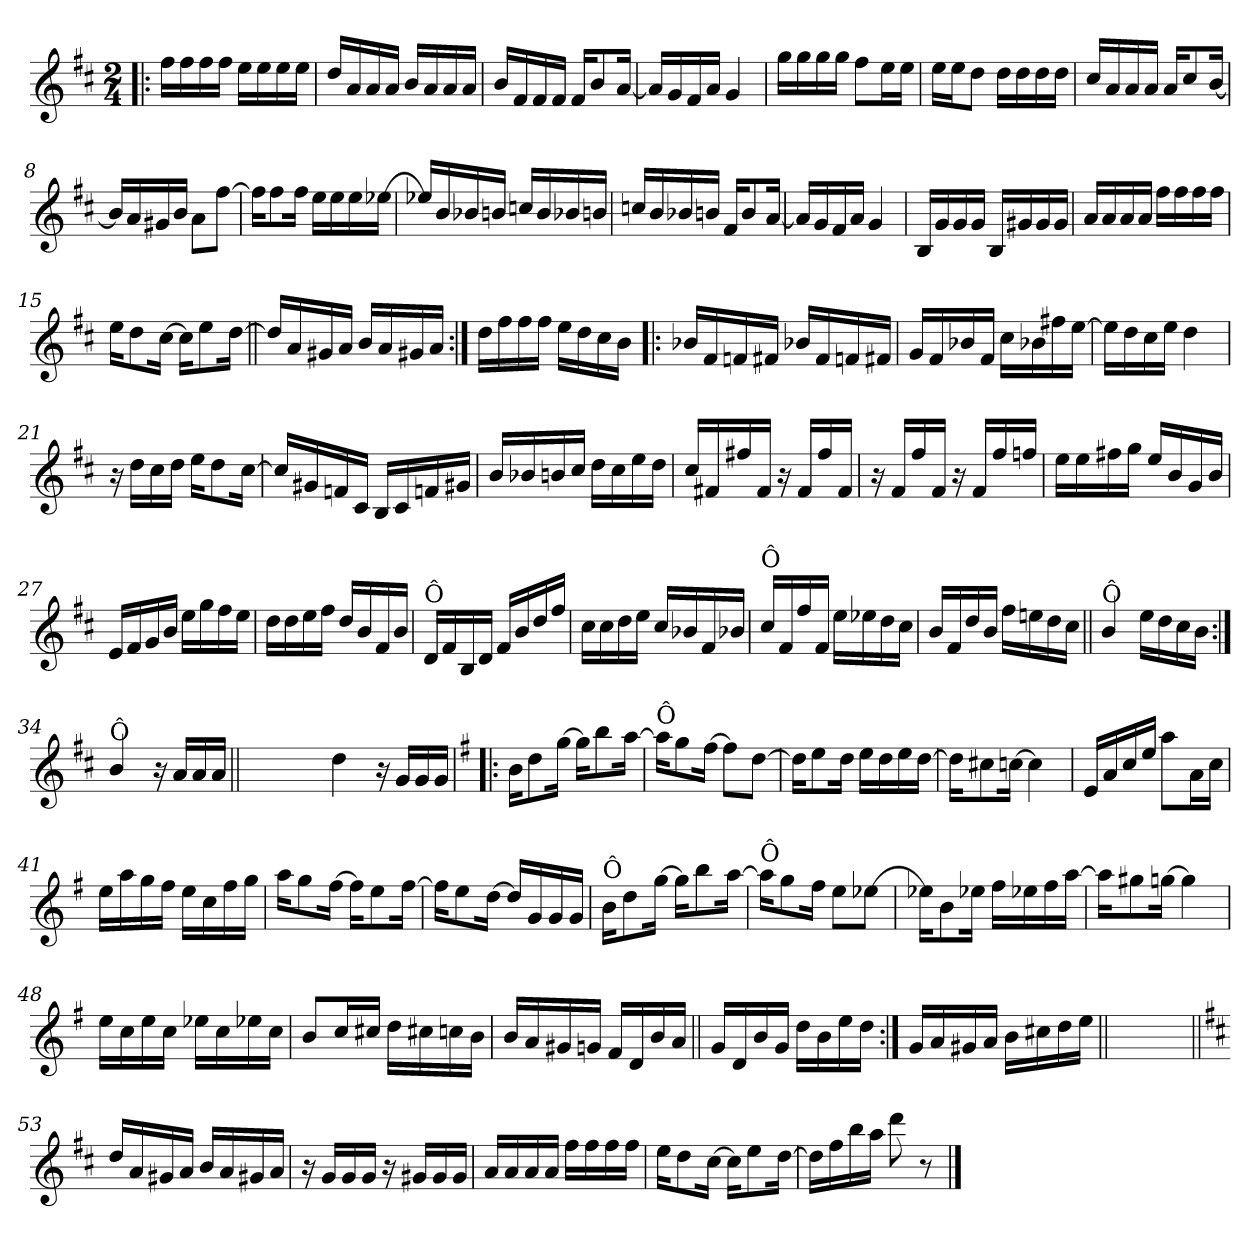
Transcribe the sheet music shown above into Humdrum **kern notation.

**kern
*part1
*staff1
*clefG2
*k[f#c#]
*D:
*M2/4
=1!|:
16ff#\LL
16ff#\
16ff#\
16ff#\JJ
16ee\LL
16ee\
16ee\
16ee\JJ
=2
16dd/LL
16a/
16a/
16a/JJ
16b/LL
16a/
16a/
16a/JJ
=3
16b/LL
16f#/
16f#/
16f#/JJ
16f#/KL
8b/
[16a/Jk
=4
16a/LL]
16g/
16f#/
16a/JJ
4g/
!!LO:LB:g=z
=5
16gg\LL
16gg\
16gg\
16gg\JJ
8ff#\L
16ee\L
16ee\JJ
=6
16ee\LL
16ee\J
8dd\J
16dd\LL
16dd\
16dd\
16dd\JJ
=7
16cc#/LL
16a/
16a/
16a/JJ
16a/KL
8cc#/
[16b/Jk
=8
16b/LL]
16a/
16g#X/
16b/JJ
8a\L
[8ff#\J
!!LO:LB:g=z
=9
16ff#\KL]
8ff#\
16ff#\Jk
16ee\LL
16ee\
16ee\
[16ee-X\JJ
=10
16ee-X/LL]
16b/
16b-X/
16bn/JJ
16ccn/LL
16b/
16b-X/
16bn/JJ
=11
16ccn/LL
16b/
16b-X/
16bn/JJ
16f#/KL
8b/
[16a/Jk
=12
16a/LL]
16g/
16f#/
16a/JJ
4g/
!!LO:LB:g=z
=13
16B/LL
16g/
16g/
16g/JJ
16B/LL
16g#X/
16g#/
16g#/JJ
=14
16a/LL
16a/
16a/
16a/JJ
16ff#\LL
16ff#\
16ff#\
16ff#\JJ
=15
16ee\KL
8dd\
[16cc#\Jk
16cc#\KL]
8ee\
[16dd\Jk
=16||
16dd/LL]
16a/
16g#X/
16a/JJ
16b/LL
16a/
16g#X/
16a/JJ
!!LO:LB:g=z
=17:|!
16dd\LL
16ff#\
16ff#\
16ff#\JJ
16ee\LL
16dd\
16cc#\
16b\JJ
=18!|:
16b-X/LL
16f#/
16fn/
16f#X/JJ
16b-X/LL
16f#/
16fn/
16f#X/JJ
=19
16g/LL
16f#/
16b-X/
16f#/JJ
16cc#\LL
16b-X\
16ff#X\
[16ee\JJ
=20
16ee\LL]
16dd\
16cc#\
16ee\JJ
4dd\
!!LO:LB:g=z
=21
16r
16dd\LL
16cc#\
16dd\JJ
16ee\KL
8dd\
[16cc#\Jk
=22
16cc#/LL]
16g#X/
16fn/
16c#/JJ
16B/LL
16c#/
16fn/
16g#X/JJ
=23
16b/LL
16b-X/
16bn/
16cc#/JJ
16dd\LL
16cc#\
16ee\
16dd\JJ
=24
16cc#/LL
16f#X/
16ff#X/
16f#/JJ
16r
16f#/LL
16ff#/
16f#/JJ
!!LO:LB:g=z
=25
16r
16f#/LL
16ff#/
16f#/JJ
16r
16f#/LL
16ff#/
16ffn/JJ
=26
16ee\LL
16ee\
16ff#X\
16gg\JJ
16ee/LL
16b/
16g/
16b/JJ
=27
16e/LL
16f#/
16g/
16b/JJ
16ee\LL
16gg\
16ff#\
16ee\JJ
=28
16dd\LL
16dd\
16ee\
16ff#\JJ
16dd/LL
16b/
16f#/
16b/JJ
!!LO:LB:g=z
=29
!LO:TX:a:t=Ô
16d/LL
16f#/
16B/
16d/JJ
16f#/LL
16b/
16dd/
16ff#/JJ
=30
16cc#\LL
16cc#\
16dd\
16ee\JJ
16cc#/LL
16b-X/
16f#/
16b-X/JJ
=31
!LO:TX:a:t=Ô
16cc#/LL
16f#/
16ff#/
16f#/JJ
16ee\LL
16ee-X\
16dd\
16cc#\JJ
=32
16b/LL
16f#/
16dd/
16b/JJ
16ff#\LL
16een\
16dd\
16cc#\JJ
!!LO:LB:g=z
=33||
!LO:TX:a:t=Ô
4b/
16ee\LL
16dd\
16cc#\
16b\JJ
=34:|!
!LO:TX:a:t=Ô
4b/
16r
16a/LL
16a/
16a/JJ
=34X341||
2ryy
!!LO:PB:g=z
=35-
4dd\
16r
16g/LL
16g/
16g/JJ
=36!|:
*k[f#]
*G:
16b\KL
8dd\
[16gg\Jk
16gg\KL]
8bb\
[16aa\Jk
=37
!LO:TX:a:t=Ô
16aa\KL]
8gg\
[16ff#\Jk
8ff#\L]
[8dd\J
=38
16dd\KL]
8ee\
16dd\Jk
16ee\LL
16dd\
16ee\
[16dd\JJ
!!LO:LB:g=z
=39
16dd\KL]
8cc#X\
[16ccn\Jk
4cc\]
=40
16e/LL
16a/
16cc/
16ee/JJ
8aa\L
16a\L
16cc\JJ
=41
16ee\LL
16aa\
16gg\
16ff#\JJ
16ee\LL
16cc\
16ff#\
16gg\JJ
=42
16aa\KL
8gg\
[16ff#\Jk
16ff#\KL]
8ee\
[16ff#\Jk
!!LO:LB:g=z
=43
16ff#\KL]
8ee\
[16dd\Jk
16dd/LL]
16g/
16g/
16g/JJ
=44
!LO:TX:a:t=Ô
16b\KL
8dd\
[16gg\Jk
16gg\KL]
8bb\
[16aa\Jk
=45
!LO:TX:a:t=Ô
16aa\KL]
8gg\
16ff#\Jk
8ee\L
[8ee-X\J
=46
16ee-X\KL]
8b\
16ee-X\Jk
16ff#\LL
16ee-X\
16ff#\
[16aa\JJ
!!LO:LB:g=z
=47
16aa\KL]
8gg#X\
[16ggn\Jk
4gg\]
=48
16ee\LL
16cc\
16ee\
16cc\JJ
16ee-X\LL
16cc\
16ee-X\
16cc\JJ
=49
8b/L
16cc/L
16cc#X/JJ
16dd\LL
16cc#X\
16ccn\
16b\JJ
=50
16b/LL
16a/
16g#X/
16gn/JJ
16f#/LL
16d/
16b/
16a/JJ
!!LO:LB:g=z
=51||
16g/LL
16d/
16b/
16g/JJ
16dd\LL
16b\
16ee\
16dd\JJ
=52:|!
16g/LL
16a/
16g#X/
16a/JJ
16b\LL
16cc#X\
16dd\
16ee\JJ
=52X522||
2ryy
=53||
*k[f#c#]
*D:
16dd/LL
16a/
16g#X/
16a/JJ
16b/LL
16a/
16g#X/
16a/JJ
!!LO:LB:g=z
=54
16r
16g/LL
16g/
16g/JJ
16r
16g#X/LL
16g#/
16g#/JJ
=55
16a/LL
16a/
16a/
16a/JJ
16ff#\LL
16ff#\
16ff#\
16ff#\JJ
=56
16ee\KL
8dd\
[16cc#\Jk
16cc#\KL]
8ee\
[16dd\Jk
=57
16dd\LL]
16ff#\
16bb\
16aa\JJ
8ddd\
8r
==
*-
